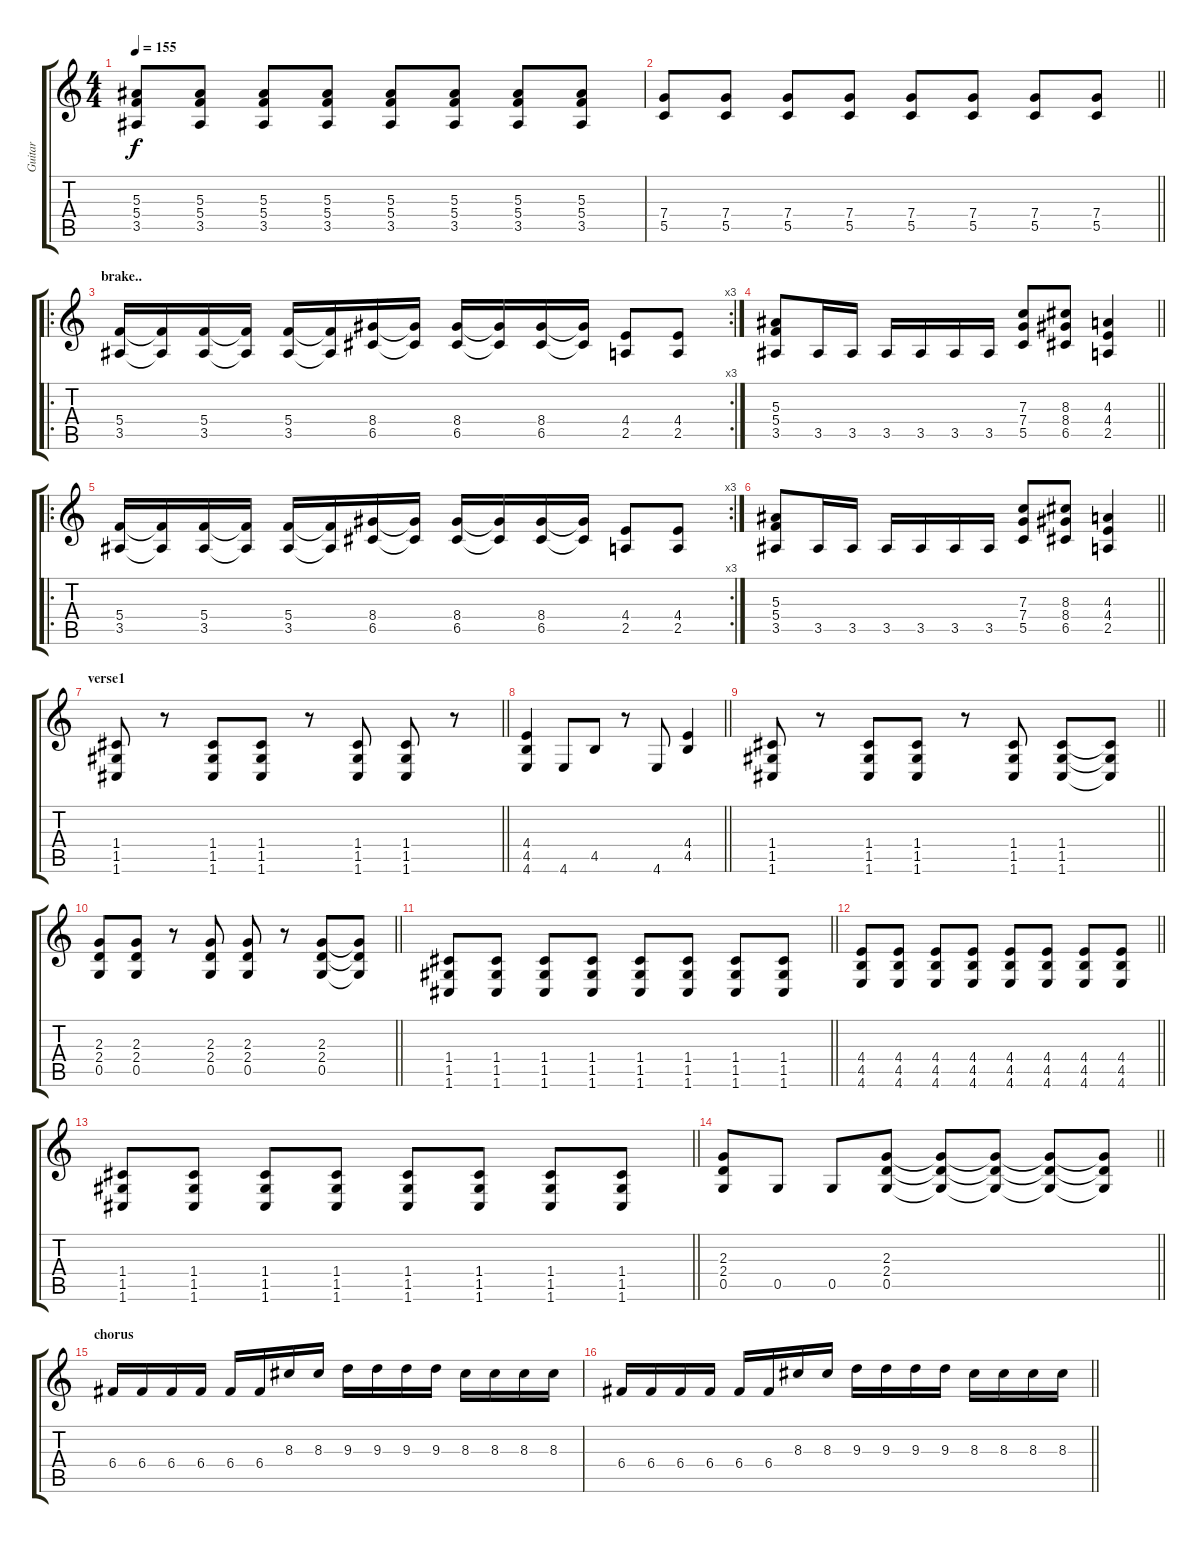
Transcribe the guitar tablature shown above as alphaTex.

\track ("Guitar" "Guitar") {instrument distortionguitar}
\staff {score tabs}
\tuning (D4 A3 F3 C3 G2 C2) {hide}
\ts (4 4)
\tempo 155
\clef g2
\ks c
(5.3 5.4 3.5).8{dy f} (5.3 5.4 3.5).8 (5.3 5.4 3.5).8 (5.3 5.4 3.5).8 (5.3 5.4 3.5).8 (5.3 5.4 3.5).8 (5.3 5.4 3.5).8 (5.3 5.4 3.5).8 |
\barLineRight lightlight
(7.4 5.5).8 (7.4 5.5).8 (7.4 5.5).8 (7.4 5.5).8 (7.4 5.5).8 (7.4 5.5).8 (7.4 5.5).8 (7.4 5.5).8 |
\ro
\rc 3
\section ("" "brake..")
(5.4 3.5).16 (5.4{t} 3.5{t}).16 (5.4 3.5).16 (5.4{t} 3.5{t}).16 (5.4 3.5).16 (5.4{t} 3.5{t}).16 (8.4 6.5).16 (8.4{t} 6.5{t}).16 (8.4 6.5).16 (8.4{t} 6.5{t}).16 (8.4 6.5).16 (8.4{t} 6.5{t}).16 (4.4 2.5).8 (4.4 2.5).8 |
\barLineRight lightlight
(5.3 5.4 3.5).8 3.5.16 3.5.16 3.5.16 3.5.16 3.5.16 3.5.16 (7.3 7.4 5.5).8 (8.3 8.4 6.5).8 (4.3 4.4 2.5).4 |
\ro
\rc 3
(5.4 3.5).16 (5.4{t} 3.5{t}).16 (5.4 3.5).16 (5.4{t} 3.5{t}).16 (5.4 3.5).16 (5.4{t} 3.5{t}).16 (8.4 6.5).16 (8.4{t} 6.5{t}).16 (8.4 6.5).16 (8.4{t} 6.5{t}).16 (8.4 6.5).16 (8.4{t} 6.5{t}).16 (4.4 2.5).8 (4.4 2.5).8 |
\barLineRight lightlight
(5.3 5.4 3.5).8 3.5.16 3.5.16 3.5.16 3.5.16 3.5.16 3.5.16 (7.3 7.4 5.5).8 (8.3 8.4 6.5).8 (4.3 4.4 2.5).4 |
\section ("" "verse1")
\barLineRight lightlight
(1.4 1.5 1.6).8 r.8 (1.4 1.5 1.6).8 (1.4 1.5 1.6).8 r.8 (1.4 1.5 1.6).8 (1.4 1.5 1.6).8 r.8 |
\barLineRight lightlight
(4.4 4.5 4.6).4 4.6.8 4.5.8 r.8 4.6.8 (4.4 4.5).4 |
\barLineRight lightlight
(1.4 1.5 1.6).8 r.8 (1.4 1.5 1.6).8 (1.4 1.5 1.6).8 r.8 (1.4 1.5 1.6).8 (1.4 1.5 1.6).8 (1.4{t} 1.5{t} 1.6{t}).8 |
\barLineRight lightlight
(2.3 2.4 0.5).8 (2.3 2.4 0.5).8 r.8 (2.3 2.4 0.5).8 (2.3 2.4 0.5).8 r.8 (2.3 2.4 0.5).8 (2.3{t} 2.4{t} 0.5{t}).8 |
\barLineRight lightlight
(1.4 1.5 1.6).8 (1.4 1.5 1.6).8 (1.4 1.5 1.6).8 (1.4 1.5 1.6).8 (1.4 1.5 1.6).8 (1.4 1.5 1.6).8 (1.4 1.5 1.6).8 (1.4 1.5 1.6).8 |
\barLineRight lightlight
(4.4 4.5 4.6).8 (4.4 4.5 4.6).8 (4.4 4.5 4.6).8 (4.4 4.5 4.6).8 (4.4 4.5 4.6).8 (4.4 4.5 4.6).8 (4.4 4.5 4.6).8 (4.4 4.5 4.6).8 |
\barLineRight lightlight
(1.4 1.5 1.6).8 (1.4 1.5 1.6).8 (1.4 1.5 1.6).8 (1.4 1.5 1.6).8 (1.4 1.5 1.6).8 (1.4 1.5 1.6).8 (1.4 1.5 1.6).8 (1.4 1.5 1.6).8 |
\barLineRight lightlight
(2.3 2.4 0.5).8 0.5.8 0.5.8 (2.3 2.4 0.5).8 (2.3{t} 2.4{t} 0.5{t}).8 (2.3{t} 2.4{t} 0.5{t}).8 (2.3{t} 2.4{t} 0.5{t}).8 (2.3{t} 2.4{t} 0.5{t}).8 |
\section ("" "chorus")
6.4.16 6.4.16 6.4.16 6.4.16 6.4.16 6.4.16 8.3.16 8.3.16 9.3.16 9.3.16 9.3.16 9.3.16 8.3.16 8.3.16 8.3.16 8.3.16 |
\barLineRight lightlight
6.4.16 6.4.16 6.4.16 6.4.16 6.4.16 6.4.16 8.3.16 8.3.16 9.3.16 9.3.16 9.3.16 9.3.16 8.3.16 8.3.16 8.3.16 8.3.16
